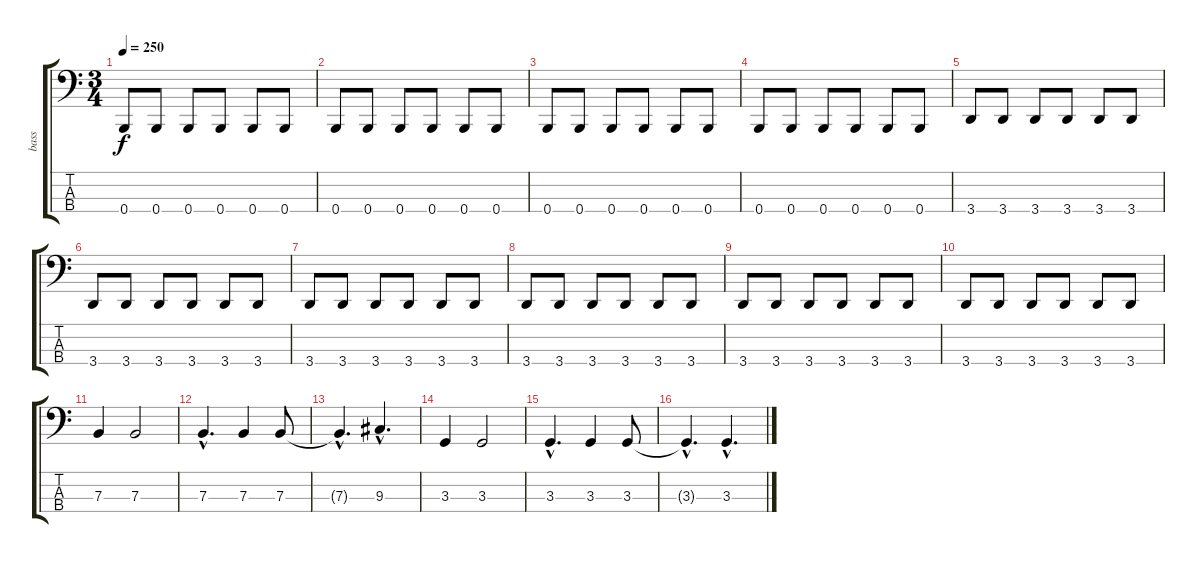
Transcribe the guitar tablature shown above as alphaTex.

\track ("bass" "bass") {instrument electricbassfinger}
\staff {score tabs}
\tuning (D2 A1 E1 B0) {hide}
\ts (3 4)
\tempo 250
\clef f4
\ks c
0.4.8{dy f} 0.4.8 0.4.8 0.4.8 0.4.8 0.4.8 |
0.4.8 0.4.8 0.4.8 0.4.8 0.4.8 0.4.8 |
0.4.8 0.4.8 0.4.8 0.4.8 0.4.8 0.4.8 |
0.4.8 0.4.8 0.4.8 0.4.8 0.4.8 0.4.8 |
3.4.8 3.4.8 3.4.8 3.4.8 3.4.8 3.4.8 |
3.4.8 3.4.8 3.4.8 3.4.8 3.4.8 3.4.8 |
3.4.8 3.4.8 3.4.8 3.4.8 3.4.8 3.4.8 |
3.4.8 3.4.8 3.4.8 3.4.8 3.4.8 3.4.8 |
3.4.8 3.4.8 3.4.8 3.4.8 3.4.8 3.4.8 |
3.4.8 3.4.8 3.4.8 3.4.8 3.4.8 3.4.8 |
7.3.4 7.3.2 |
7.3{hac}.4{d} 7.3.4 7.3.8 |
7.3{hac t}.4{d} 9.3{hac}.4{d} |
3.3.4 3.3.2 |
3.3{hac}.4{d} 3.3.4 3.3.8 |
3.3{hac t}.4{d} 3.3{hac}.4{d}
